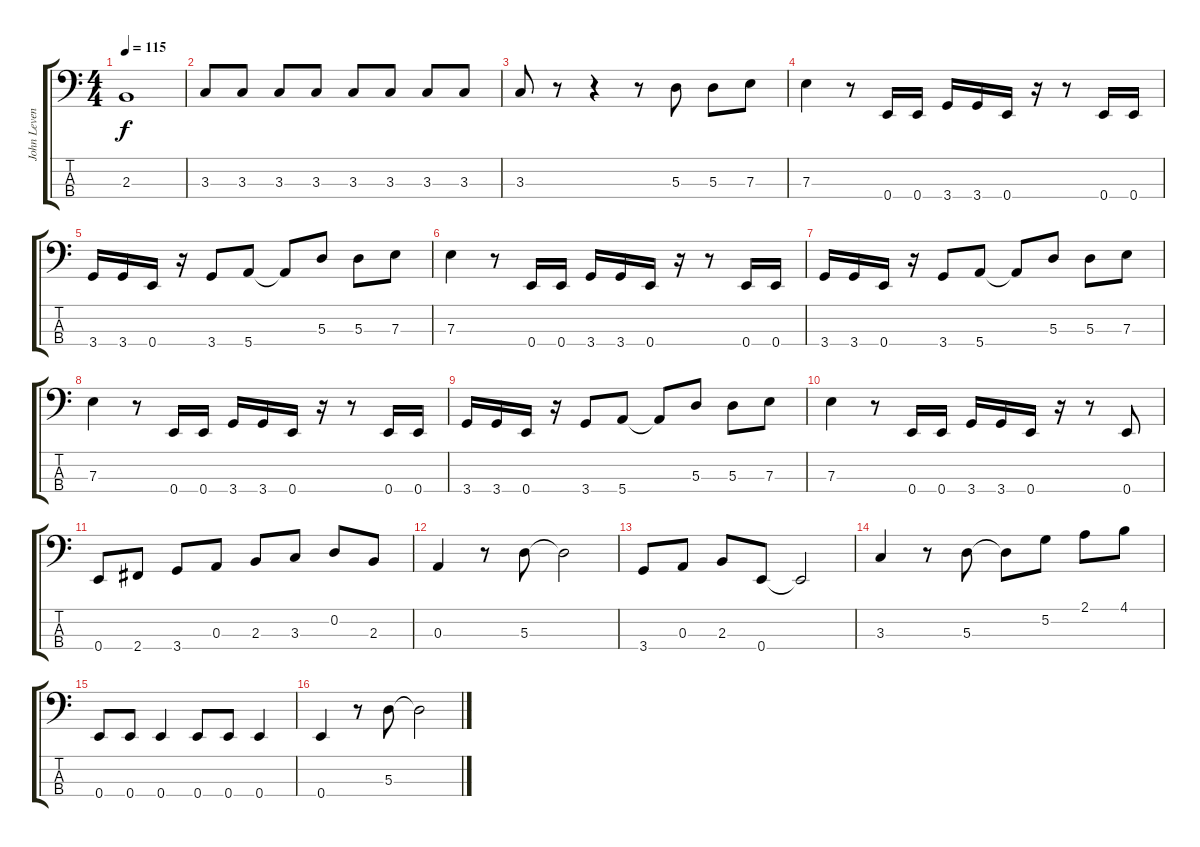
\track ("John Leven" "John Leven") {instrument electricbasspick}
\staff {score tabs}
\tuning (G2 D2 A1 E1) {hide}
\ts (4 4)
\tempo 115
\clef f4
\ks c
2.3.1{dy f} |
3.3.8 3.3.8 3.3.8 3.3.8 3.3.8 3.3.8 3.3.8 3.3.8 |
3.3.8 r.8 r.4 r.8 5.3.8 5.3.8 7.3.8 |
7.3.4 r.8 0.4.16 0.4.16 3.4.16 3.4.16 0.4.16 r.16 r.8 0.4.16 0.4.16 |
3.4.16 3.4.16 0.4.16 r.16 3.4.8 5.4.8 5.4{t}.8 5.3.8 5.3.8 7.3.8 |
7.3.4 r.8 0.4.16 0.4.16 3.4.16 3.4.16 0.4.16 r.16 r.8 0.4.16 0.4.16 |
3.4.16 3.4.16 0.4.16 r.16 3.4.8 5.4.8 5.4{t}.8 5.3.8 5.3.8 7.3.8 |
7.3.4 r.8 0.4.16 0.4.16 3.4.16 3.4.16 0.4.16 r.16 r.8 0.4.16 0.4.16 |
3.4.16 3.4.16 0.4.16 r.16 3.4.8 5.4.8 5.4{t}.8 5.3.8 5.3.8 7.3.8 |
7.3.4 r.8 0.4.16 0.4.16 3.4.16 3.4.16 0.4.16 r.16 r.8 0.4.8 |
0.4.8 2.4.8 3.4.8 0.3.8 2.3.8 3.3.8 0.2.8 2.3.8 |
0.3.4 r.8 5.3.8 5.3{t}.2 |
3.4.8 0.3.8 2.3.8 0.4.8 0.4{t}.2 |
3.3.4 r.8 5.3.8 5.3{t}.8 5.2.8 2.1.8 4.1.8 |
0.4.8 0.4.8 0.4.4 0.4.8 0.4.8 0.4.4 |
0.4.4 r.8 5.3.8 5.3{t}.2
